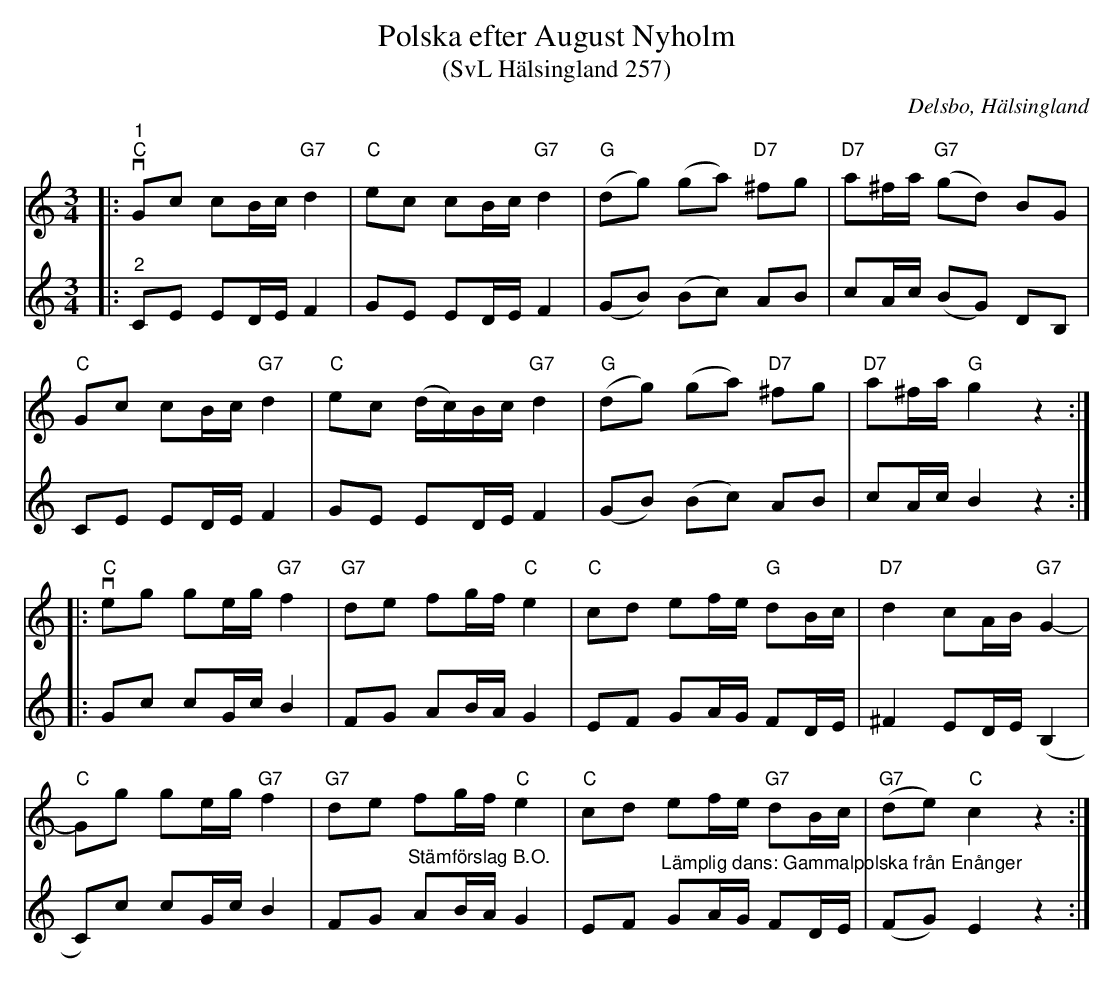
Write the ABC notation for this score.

X:1
T:Polska efter August Nyholm
T:(SvL Hälsingland 257)
O:Delsbo, Hälsingland
L:1/8
M:3/4
K:C
V:1
|:"^1"v"C" Gc cB/c/"G7" d2 |"C" ec cB/c/"G7" d2 |"G" (dg) (ga)"D7" ^fg | "D7" a^f/a/"G7" (gd) BG |
"C" Gc cB/c/"G7" d2 |"C" ec (d/c/)B/c/"G7" d2 | "G" (dg) (ga)"D7" ^fg |"D7" a^f/a/"G" g2 z2 ::
v"C" eg ge/g/"G7" f2 | "G7" de fg/f/"C" e2 |"C" cd ef/e/"G" dB/c/ |"D7" d2 cA/B/"G7" G2- |
"C" Gg ge/g/"G7" f2 | "G7" de fg/f/"C" e2 |"C" cd ef/e/"G7" dB/c/ |"G7" (de)"C" c2 z2 :|
V:2
|:"^2" CE ED/E/ F2 | GE ED/E/ F2 | (GB) (Bc) AB | cA/c/ (BG) DB, |
CE ED/E/ F2 | GE ED/E/ F2 | (GB) (Bc) AB | cA/c/ B2 z2 ::
Gc cG/c/ B2 | FG AB/A/ G2 | EF GA/G/ FD/E/ | ^F2 ED/E/ (B,2 |
C)c cG/c/ B2 | FG "^Stämförslag B.O." AB/A/ G2 | EF "^Lämplig dans: Gammalpolska från Enånger" GA/G/ FD/E/ | (FG) E2 z2 :|
